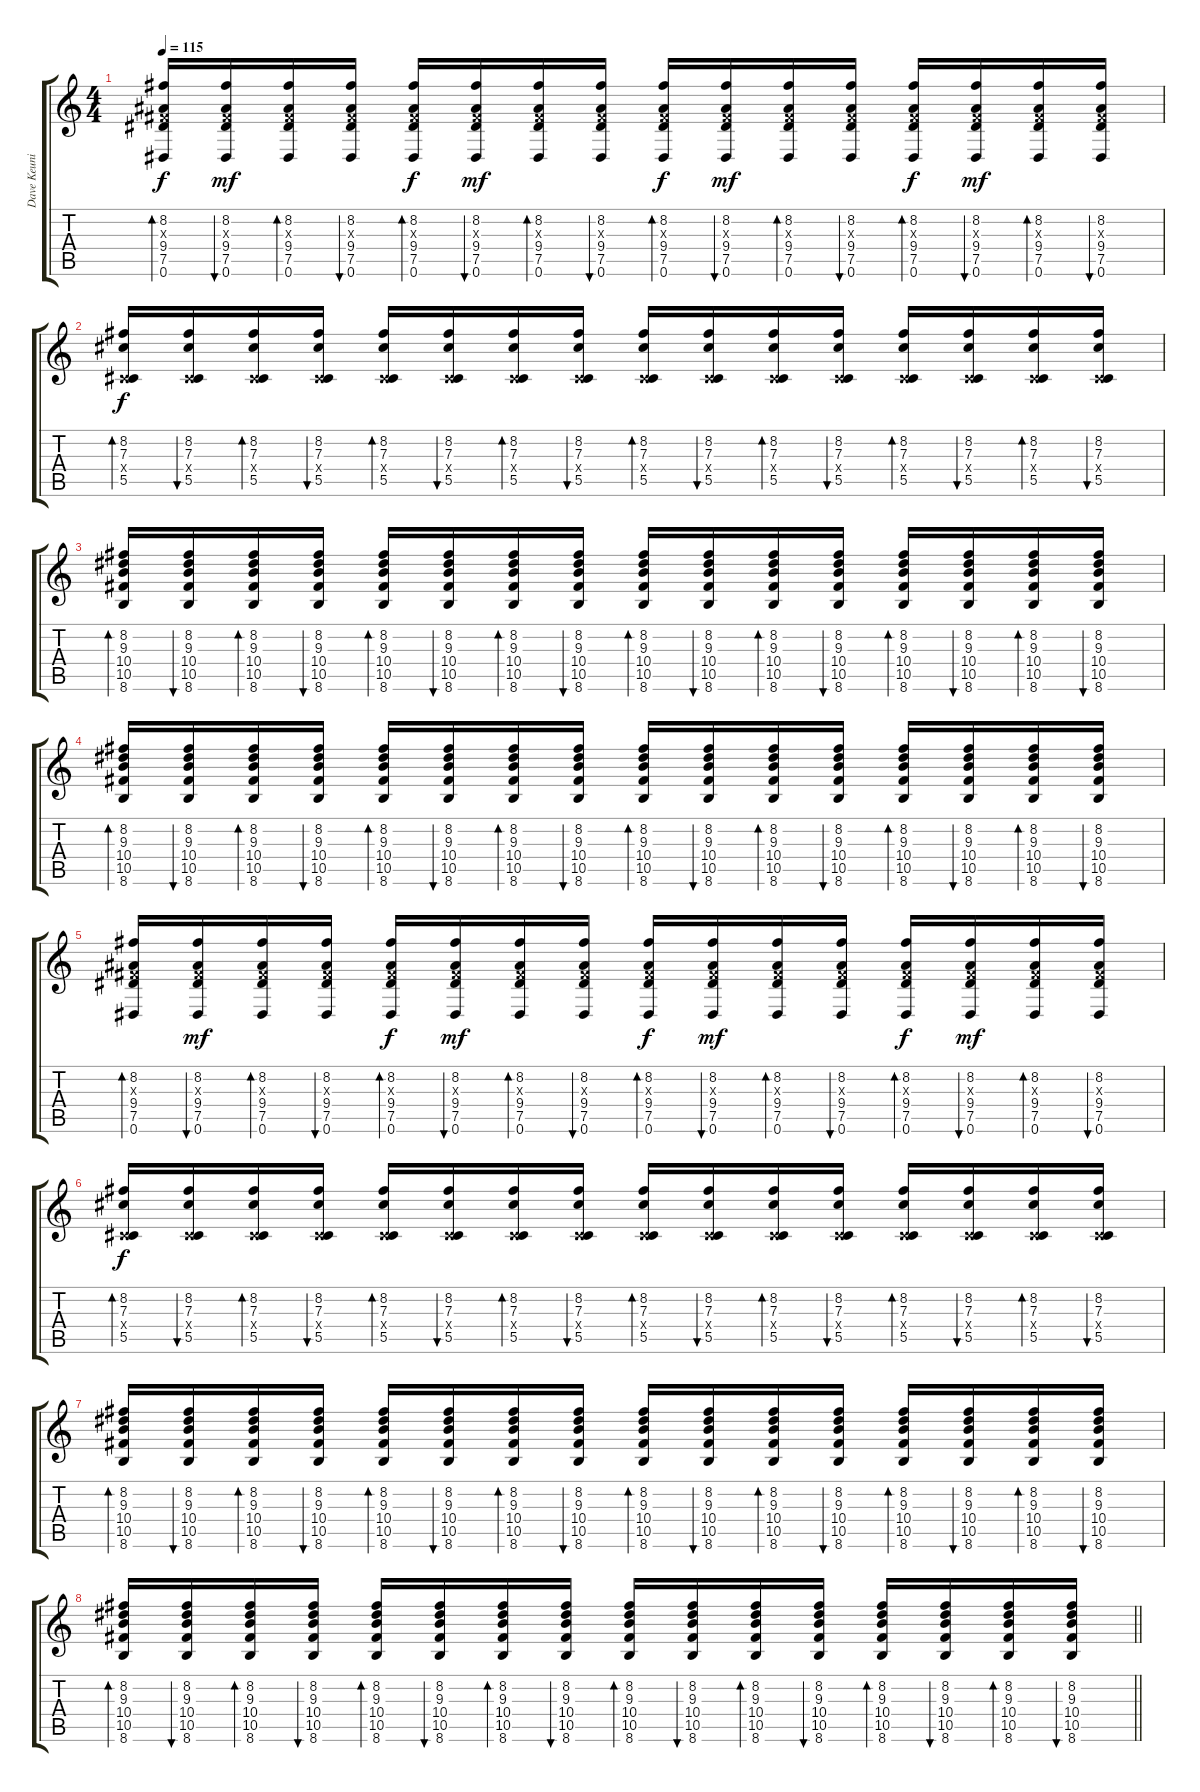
\track ("Dave Keuning (Guitar 1)" "Dave Keuni") {instrument overdrivenguitar}
\staff {score tabs}
\tuning (Eb4 Bb3 Gb3 Db3 Ab2 Eb2) {hide}
\ts (4 4)
\tempo 115
\clef g2
\ks c
(8.2 0.3{x} 9.4 7.5 0.6).16{bd 30 dy f} (8.2 0.3{x} 9.4 7.5 0.6).16{bu 30 dy mf} (8.2 0.3{x} 9.4 7.5 0.6).16{bd 30} (8.2 0.3{x} 9.4 7.5 0.6).16{bu 30} (8.2 0.3{x} 9.4 7.5 0.6).16{bd 30 dy f} (8.2 0.3{x} 9.4 7.5 0.6).16{bu 30 dy mf} (8.2 0.3{x} 9.4 7.5 0.6).16{bd 30} (8.2 0.3{x} 9.4 7.5 0.6).16{bu 30} (8.2 0.3{x} 9.4 7.5 0.6).16{bd 30 dy f} (8.2 0.3{x} 9.4 7.5 0.6).16{bu 30 dy mf} (8.2 0.3{x} 9.4 7.5 0.6).16{bd 60} (8.2 0.3{x} 9.4 7.5 0.6).16{bu 30} (8.2 0.3{x} 9.4 7.5 0.6).16{bd 120 dy f} (8.2 0.3{x} 9.4 7.5 0.6).16{bu 30 dy mf} (8.2 0.3{x} 9.4 7.5 0.6).16{bd 30} (8.2 0.3{x} 9.4 7.5 0.6).16{bu 30} |
(8.2 7.3 0.4{x} 5.5).16{bd 120 dy f} (8.2 7.3 0.4{x} 5.5).16{bu 120} (8.2 7.3 0.4{x} 5.5).16{bd 120} (8.2 7.3 0.4{x} 5.5).16{bu 120} (8.2 7.3 0.4{x} 5.5).16{bd 120} (8.2 7.3 0.4{x} 5.5).16{bu 120} (8.2 7.3 0.4{x} 5.5).16{bd 120} (8.2 7.3 0.4{x} 5.5).16{bu 120} (8.2 7.3 0.4{x} 5.5).16{bd 120} (8.2 7.3 0.4{x} 5.5).16{bu 120} (8.2 7.3 0.4{x} 5.5).16{bd 120} (8.2 7.3 0.4{x} 5.5).16{bu 120} (8.2 7.3 0.4{x} 5.5).16{bd 120} (8.2 7.3 0.4{x} 5.5).16{bu 120} (8.2 7.3 0.4{x} 5.5).16{bd 120} (8.2 7.3 0.4{x} 5.5).16{bu 120} |
(8.2 9.3 10.4 10.5 8.6).16{bd 120} (8.2 9.3 10.4 10.5 8.6).16{bu 120} (8.2 9.3 10.4 10.5 8.6).16{bd 120} (8.2 9.3 10.4 10.5 8.6).16{bu 120} (8.2 9.3 10.4 10.5 8.6).16{bd 120} (8.2 9.3 10.4 10.5 8.6).16{bu 120} (8.2 9.3 10.4 10.5 8.6).16{bd 120} (8.2 9.3 10.4 10.5 8.6).16{bu 120} (8.2 9.3 10.4 10.5 8.6).16{bd 120} (8.2 9.3 10.4 10.5 8.6).16{bu 60} (8.2 9.3 10.4 10.5 8.6).16{bd 120} (8.2 9.3 10.4 10.5 8.6).16{bu 60} (8.2 9.3 10.4 10.5 8.6).16{bd 120} (8.2 9.3 10.4 10.5 8.6).16{bu 120} (8.2 9.3 10.4 10.5 8.6).16{bd 120} (8.2 9.3 10.4 10.5 8.6).16{bu 120} |
(8.2 9.3 10.4 10.5 8.6).16{bd 120} (8.2 9.3 10.4 10.5 8.6).16{bu 120} (8.2 9.3 10.4 10.5 8.6).16{bd 120} (8.2 9.3 10.4 10.5 8.6).16{bu 120} (8.2 9.3 10.4 10.5 8.6).16{bd 120} (8.2 9.3 10.4 10.5 8.6).16{bu 120} (8.2 9.3 10.4 10.5 8.6).16{bd 120} (8.2 9.3 10.4 10.5 8.6).16{bu 120} (8.2 9.3 10.4 10.5 8.6).16{bd 120} (8.2 9.3 10.4 10.5 8.6).16{bu 60} (8.2 9.3 10.4 10.5 8.6).16{bd 120} (8.2 9.3 10.4 10.5 8.6).16{bu 60} (8.2 9.3 10.4 10.5 8.6).16{bd 120} (8.2 9.3 10.4 10.5 8.6).16{bu 120} (8.2 9.3 10.4 10.5 8.6).16{bd 120} (8.2 9.3 10.4 10.5 8.6).16{bu 120} |
(8.2 0.3{x} 9.4 7.5 0.6).16{bd 30} (8.2 0.3{x} 9.4 7.5 0.6).16{bu 30 dy mf} (8.2 0.3{x} 9.4 7.5 0.6).16{bd 30} (8.2 0.3{x} 9.4 7.5 0.6).16{bu 30} (8.2 0.3{x} 9.4 7.5 0.6).16{bd 30 dy f} (8.2 0.3{x} 9.4 7.5 0.6).16{bu 30 dy mf} (8.2 0.3{x} 9.4 7.5 0.6).16{bd 30} (8.2 0.3{x} 9.4 7.5 0.6).16{bu 30} (8.2 0.3{x} 9.4 7.5 0.6).16{bd 30 dy f} (8.2 0.3{x} 9.4 7.5 0.6).16{bu 30 dy mf} (8.2 0.3{x} 9.4 7.5 0.6).16{bd 60} (8.2 0.3{x} 9.4 7.5 0.6).16{bu 30} (8.2 0.3{x} 9.4 7.5 0.6).16{bd 120 dy f} (8.2 0.3{x} 9.4 7.5 0.6).16{bu 30 dy mf} (8.2 0.3{x} 9.4 7.5 0.6).16{bd 30} (8.2 0.3{x} 9.4 7.5 0.6).16{bu 30} |
(8.2 7.3 0.4{x} 5.5).16{bd 120 dy f} (8.2 7.3 0.4{x} 5.5).16{bu 120} (8.2 7.3 0.4{x} 5.5).16{bd 120} (8.2 7.3 0.4{x} 5.5).16{bu 120} (8.2 7.3 0.4{x} 5.5).16{bd 120} (8.2 7.3 0.4{x} 5.5).16{bu 120} (8.2 7.3 0.4{x} 5.5).16{bd 120} (8.2 7.3 0.4{x} 5.5).16{bu 120} (8.2 7.3 0.4{x} 5.5).16{bd 120} (8.2 7.3 0.4{x} 5.5).16{bu 120} (8.2 7.3 0.4{x} 5.5).16{bd 120} (8.2 7.3 0.4{x} 5.5).16{bu 120} (8.2 7.3 0.4{x} 5.5).16{bd 120} (8.2 7.3 0.4{x} 5.5).16{bu 120} (8.2 7.3 0.4{x} 5.5).16{bd 120} (8.2 7.3 0.4{x} 5.5).16{bu 120} |
(8.2 9.3 10.4 10.5 8.6).16{bd 120} (8.2 9.3 10.4 10.5 8.6).16{bu 120} (8.2 9.3 10.4 10.5 8.6).16{bd 120} (8.2 9.3 10.4 10.5 8.6).16{bu 120} (8.2 9.3 10.4 10.5 8.6).16{bd 120} (8.2 9.3 10.4 10.5 8.6).16{bu 120} (8.2 9.3 10.4 10.5 8.6).16{bd 120} (8.2 9.3 10.4 10.5 8.6).16{bu 120} (8.2 9.3 10.4 10.5 8.6).16{bd 120} (8.2 9.3 10.4 10.5 8.6).16{bu 60} (8.2 9.3 10.4 10.5 8.6).16{bd 120} (8.2 9.3 10.4 10.5 8.6).16{bu 60} (8.2 9.3 10.4 10.5 8.6).16{bd 120} (8.2 9.3 10.4 10.5 8.6).16{bu 120} (8.2 9.3 10.4 10.5 8.6).16{bd 120} (8.2 9.3 10.4 10.5 8.6).16{bu 120} |
\barLineRight lightlight
(8.2 9.3 10.4 10.5 8.6).16{bd 120} (8.2 9.3 10.4 10.5 8.6).16{bu 120} (8.2 9.3 10.4 10.5 8.6).16{bd 120} (8.2 9.3 10.4 10.5 8.6).16{bu 120} (8.2 9.3 10.4 10.5 8.6).16{bd 120} (8.2 9.3 10.4 10.5 8.6).16{bu 120} (8.2 9.3 10.4 10.5 8.6).16{bd 120} (8.2 9.3 10.4 10.5 8.6).16{bu 120} (8.2 9.3 10.4 10.5 8.6).16{bd 120} (8.2 9.3 10.4 10.5 8.6).16{bu 60} (8.2 9.3 10.4 10.5 8.6).16{bd 120} (8.2 9.3 10.4 10.5 8.6).16{bu 60} (8.2 9.3 10.4 10.5 8.6).16{bd 120} (8.2 9.3 10.4 10.5 8.6).16{bu 120} (8.2 9.3 10.4 10.5 8.6).16{bd 120} (8.2 9.3 10.4 10.5 8.6).16{bu 120}
